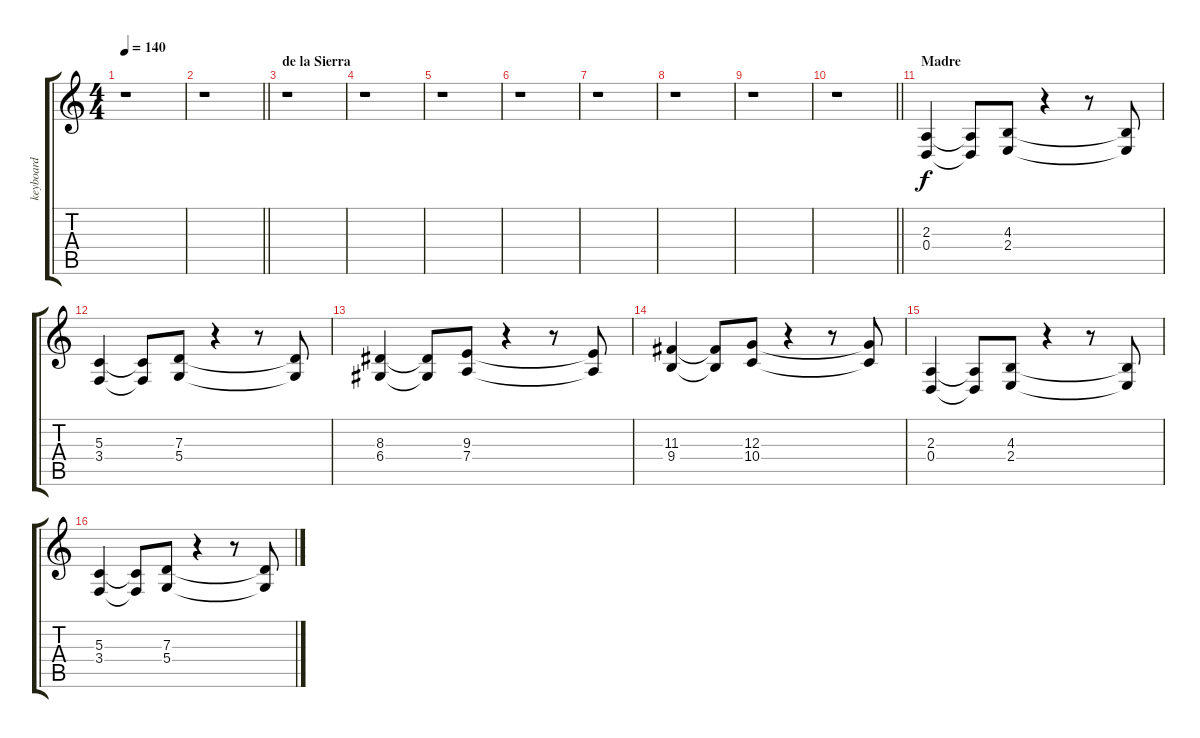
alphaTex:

\track ("keyboard" "keyboard") {instrument drawbarorgan}
\staff {score tabs}
\tuning (E4 B3 G3 D3 A2 E2) {hide}
\ts (4 4)
\tempo 140
\clef g2
\ks c
r.1{dy f} |
\barLineRight lightlight
r.1 |
\section ("" "de la Sierra")
r.1 |
r.1 |
r.1 |
r.1 |
r.1 |
r.1 |
r.1 |
\barLineRight lightlight
r.1 |
\section ("" "Madre")
(2.3 0.4).4 (2.3{t} 0.4{t}).8 (4.3 2.4).8 r.4 r.8 (4.3{t} 2.4{t}).8 |
(5.3 3.4).4 (5.3{t} 3.4{t}).8 (7.3 5.4).8 r.4 r.8 (7.3{t} 5.4{t}).8 |
(8.3 6.4).4 (8.3{t} 6.4{t}).8 (9.3 7.4).8 r.4 r.8 (9.3{t} 7.4{t}).8 |
(11.3 9.4).4 (11.3{t} 9.4{t}).8 (12.3 10.4).8 r.4 r.8 (12.3{t} 10.4{t}).8 |
(2.3 0.4).4 (2.3{t} 0.4{t}).8 (4.3 2.4).8 r.4 r.8 (4.3{t} 2.4{t}).8 |
(5.3 3.4).4 (5.3{t} 3.4{t}).8 (7.3 5.4).8 r.4 r.8 (7.3{t} 5.4{t}).8
